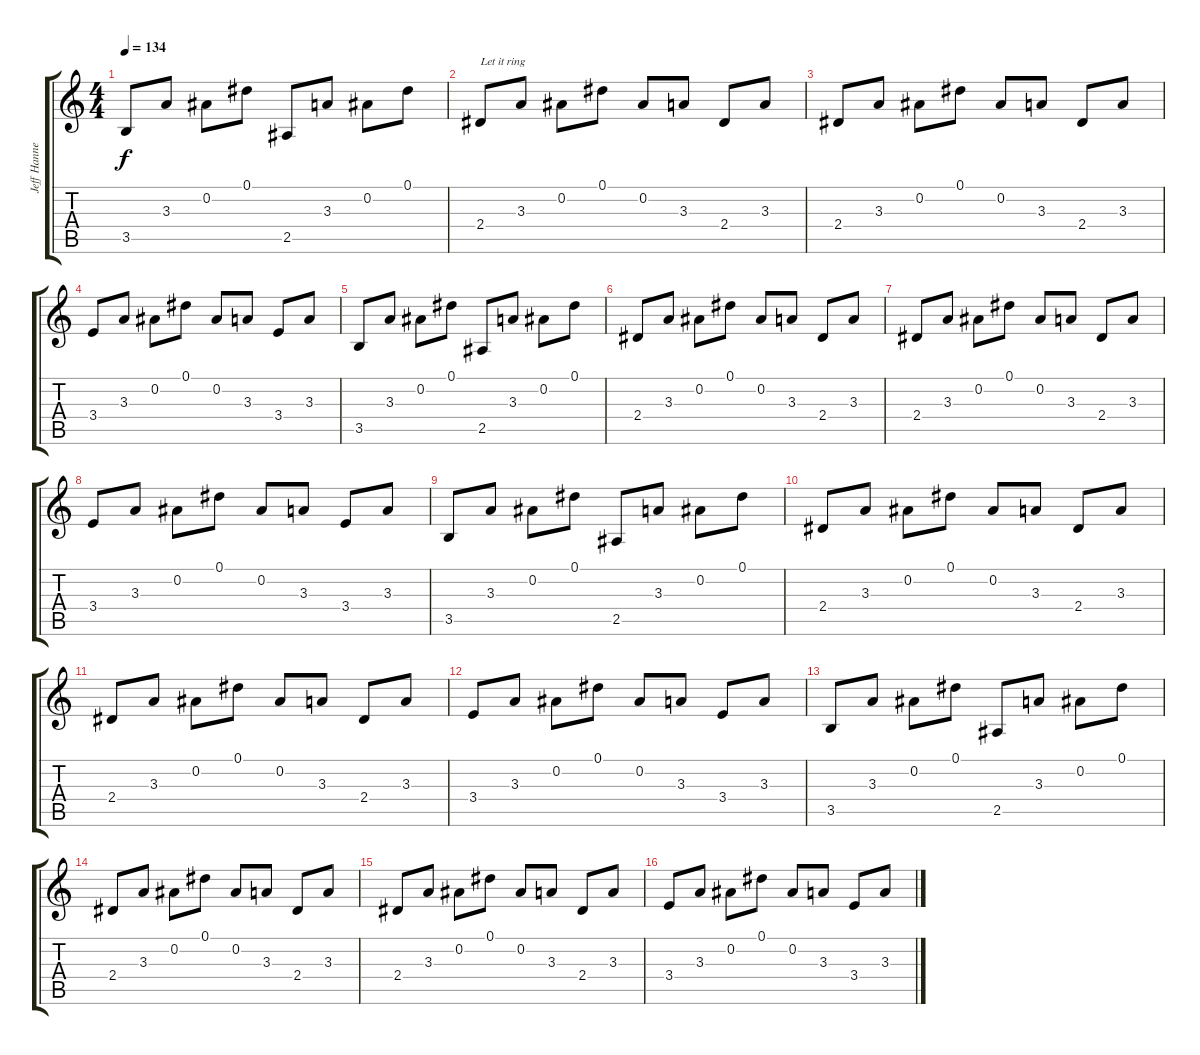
\track ("Jeff Hanneman" "Jeff Hanne") {instrument distortionguitar}
\staff {score tabs}
\tuning (Eb4 Bb3 Gb3 Db3 Ab2 Eb2) {hide}
\ts (4 4)
\tempo 134
\clef g2
\ks c
3.5.8{dy f} 3.3.8 0.2.8 0.1.8 2.5.8 3.3.8 0.2.8 0.1.8 |
2.4.8{txt "Let it ring"} 3.3.8 0.2.8 0.1.8 0.2.8 3.3.8 2.4.8 3.3.8 |
2.4.8 3.3.8 0.2.8 0.1.8 0.2.8 3.3.8 2.4.8 3.3.8 |
3.4.8 3.3.8 0.2.8 0.1.8 0.2.8 3.3.8 3.4.8 3.3.8 |
3.5.8 3.3.8 0.2.8 0.1.8 2.5.8 3.3.8 0.2.8 0.1.8 |
2.4.8 3.3.8 0.2.8 0.1.8 0.2.8 3.3.8 2.4.8 3.3.8 |
2.4.8 3.3.8 0.2.8 0.1.8 0.2.8 3.3.8 2.4.8 3.3.8 |
3.4.8 3.3.8 0.2.8 0.1.8 0.2.8 3.3.8 3.4.8 3.3.8 |
3.5.8 3.3.8 0.2.8 0.1.8 2.5.8 3.3.8 0.2.8 0.1.8 |
2.4.8 3.3.8 0.2.8 0.1.8 0.2.8 3.3.8 2.4.8 3.3.8 |
2.4.8 3.3.8 0.2.8 0.1.8 0.2.8 3.3.8 2.4.8 3.3.8 |
3.4.8 3.3.8 0.2.8 0.1.8 0.2.8 3.3.8 3.4.8 3.3.8 |
3.5.8 3.3.8 0.2.8 0.1.8 2.5.8 3.3.8 0.2.8 0.1.8 |
2.4.8 3.3.8 0.2.8 0.1.8 0.2.8 3.3.8 2.4.8 3.3.8 |
2.4.8 3.3.8 0.2.8 0.1.8 0.2.8 3.3.8 2.4.8 3.3.8 |
3.4.8 3.3.8 0.2.8 0.1.8 0.2.8 3.3.8 3.4.8 3.3.8
